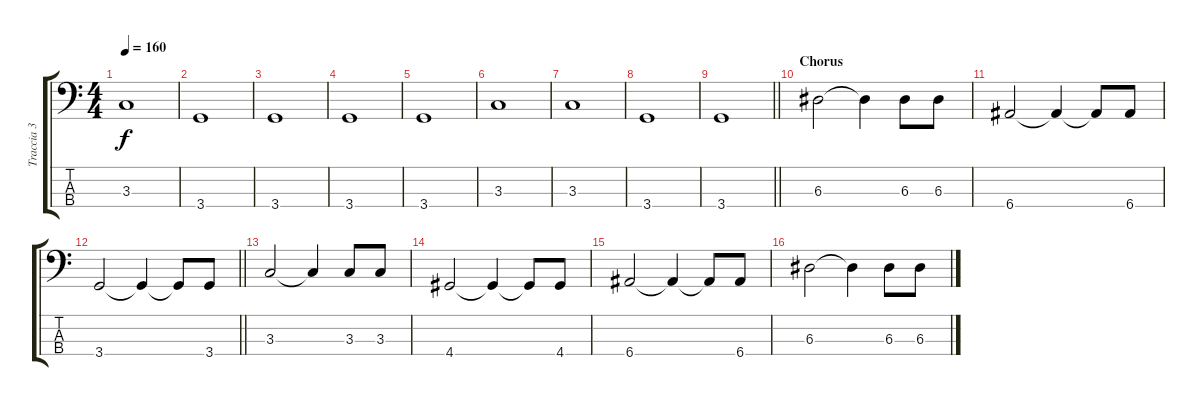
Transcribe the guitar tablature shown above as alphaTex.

\track ("Traccia 3" "Traccia 3") {instrument electricbassfinger}
\staff {score tabs}
\tuning (G2 D2 A1 E1) {hide}
\ts (4 4)
\tempo 160
\clef f4
\ks c
3.3.1{dy f} |
3.4.1 |
3.4.1 |
3.4.1 |
3.4.1 |
3.3.1 |
3.3.1 |
3.4.1 |
\barLineRight lightlight
3.4.1 |
\section ("" "Chorus")
6.3.2 6.3{t}.4 6.3.8 6.3.8 |
6.4.2 6.4{t}.4 6.4{t}.8 6.4.8 |
\barLineRight lightlight
3.4.2 3.4{t}.4 3.4{t}.8 3.4.8 |
3.3.2 3.3{t}.4 3.3.8 3.3.8 |
4.4.2 4.4{t}.4 4.4{t}.8 4.4.8 |
6.4.2 6.4{t}.4 6.4{t}.8 6.4.8 |
6.3.2 6.3{t}.4 6.3.8 6.3.8
